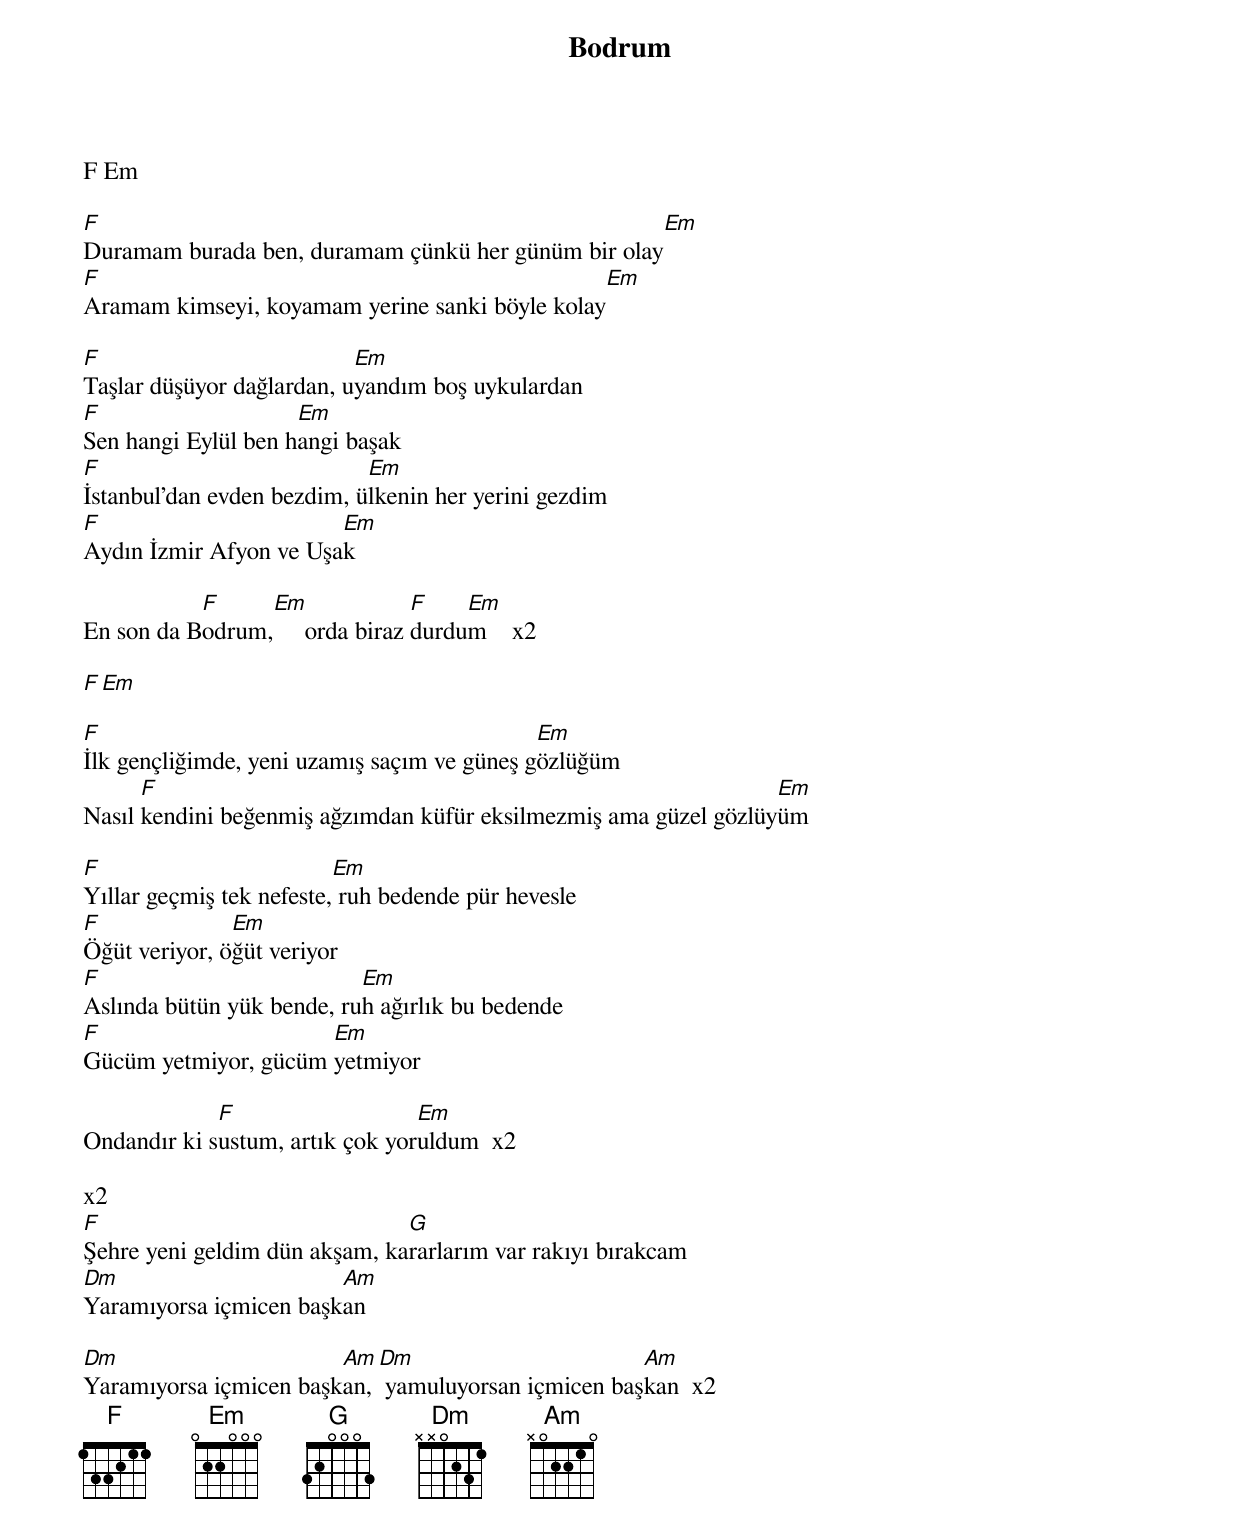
{title: Bodrum}
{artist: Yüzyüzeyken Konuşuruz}

F Em

F                                                       Em
Duramam burada ben, duramam çünkü her günüm bir olay
F                                               Em
Aramam kimseyi, koyamam yerine sanki böyle kolay

F                          Em
Taşlar düşüyor dağlardan, uyandım boş uykulardan
F                    Em
Sen hangi Eylül ben hangi başak
F                           Em
İstanbul'dan evden bezdim, ülkenin her yerini gezdim
F                       Em
Aydın İzmir Afyon ve Uşak

           F     Em              F    Em
En son da Bodrum,     orda biraz durdum    x2

F  Em

F                                            Em
İlk gençliğimde, yeni uzamış saçım ve güneş gözlüğüm
      F                                                           Em
Nasıl kendini beğenmiş ağzımdan küfür eksilmezmiş ama güzel gözlüyüm

F                         Em
Yıllar geçmiş tek nefeste, ruh bedende pür hevesle
F              Em
Öğüt veriyor, öğüt veriyor
F                          Em
Aslında bütün yük bende, ruh ağırlık bu bedende
F                     Em
Gücüm yetmiyor, gücüm yetmiyor

             F                   Em
Ondandır ki sustum, artık çok yoruldum  x2

x2
F                              G
Şehre yeni geldim dün akşam, kararlarım var rakıyı bırakcam
Dm                      Am
Yaramıyorsa içmicen başkan

Dm                      Am  Dm                       Am
Yaramıyorsa içmicen başkan,  yamuluyorsan içmicen başkan  x2
